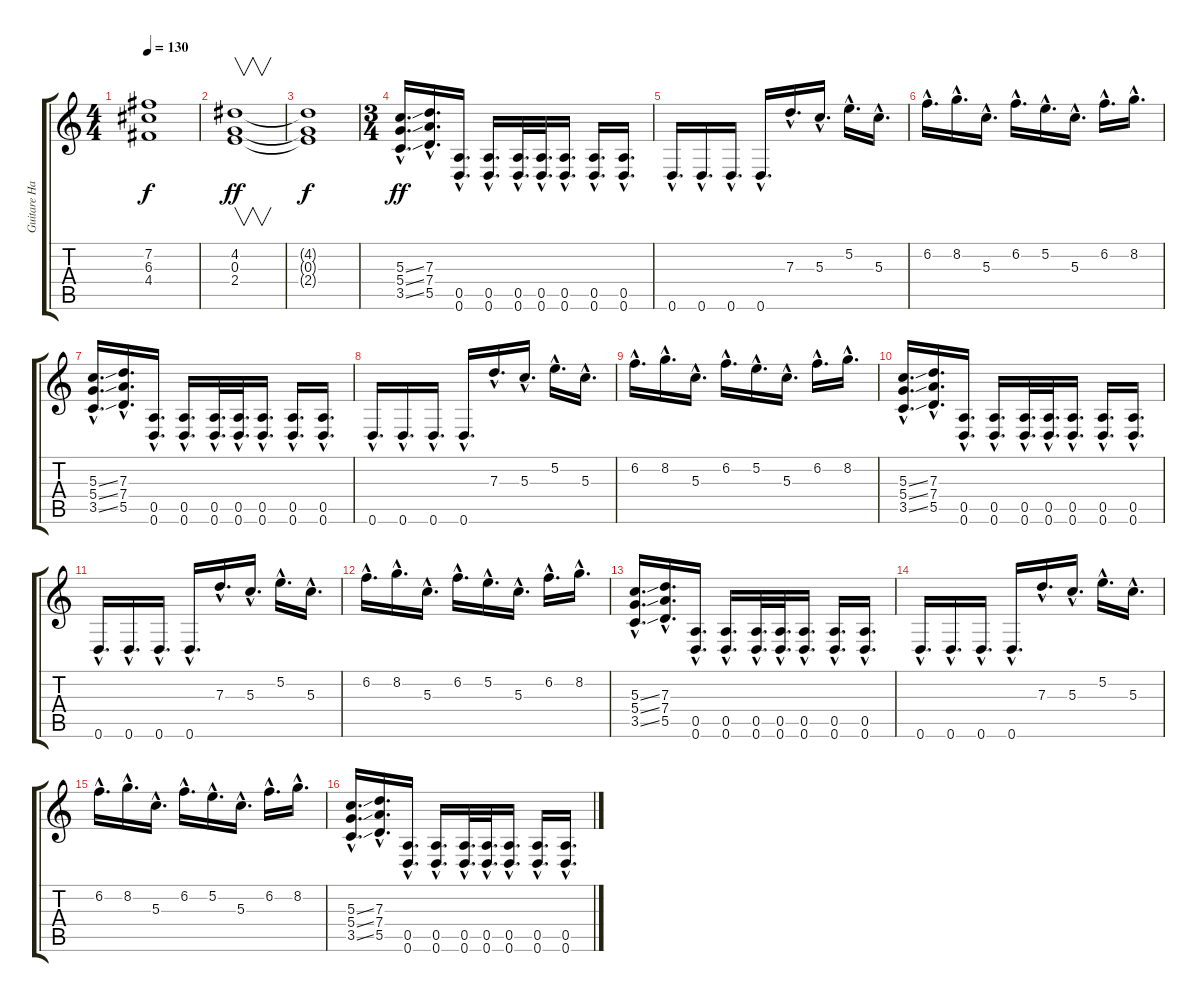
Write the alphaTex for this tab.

\track ("Guitare Harmonie" "Guitare Ha") {instrument distortionguitar}
\staff {score tabs}
\tuning (E4 B3 G3 D3 A2 D2) {hide}
\ts (4 4)
\tempo 130
\clef g2
\ks c
(7.2{t} 6.3{t} 4.4{t}).1{dy f} |
(4.2 0.3 2.4).1{v dy ff} |
(4.2{t} 0.3{t} 2.4{t}).1{dy f} |
\ts (3 4)
(5.3{ss hac} 5.4{ss hac} 3.5{ss hac}).16{d dy ff} (7.3{hac} 7.4{hac} 5.5{hac}).16{d} (0.5{hac} 0.6{hac}).16{d} (0.5{hac} 0.6{hac}).16{d} (0.5{hac} 0.6{hac}).32{d} (0.5{hac} 0.6{hac}).32{d} (0.5{hac} 0.6{hac}).16{d} (0.5{hac} 0.6{hac}).16{d} (0.5{hac} 0.6{hac}).16{d} |
0.6{hac}.16{d} 0.6{hac}.16{d} 0.6{hac}.16{d} 0.6{hac}.16{d} 7.3{hac}.16{d} 5.3{hac}.16{d} 5.2{hac}.16{d} 5.3{hac}.16{d} |
6.2{hac}.16{d} 8.2{hac}.16{d} 5.3{hac}.16{d} 6.2{hac}.16{d} 5.2{hac}.16{d} 5.3{hac}.16{d} 6.2{hac}.16{d} 8.2{hac}.16{d} |
(5.3{ss hac} 5.4{ss hac} 3.5{ss hac}).16{d} (7.3{hac} 7.4{hac} 5.5{hac}).16{d} (0.5{hac} 0.6{hac}).16{d} (0.5{hac} 0.6{hac}).16{d} (0.5{hac} 0.6{hac}).32{d} (0.5{hac} 0.6{hac}).32{d} (0.5{hac} 0.6{hac}).16{d} (0.5{hac} 0.6{hac}).16{d} (0.5{hac} 0.6{hac}).16{d} |
0.6{hac}.16{d} 0.6{hac}.16{d} 0.6{hac}.16{d} 0.6{hac}.16{d} 7.3{hac}.16{d} 5.3{hac}.16{d} 5.2{hac}.16{d} 5.3{hac}.16{d} |
6.2{hac}.16{d} 8.2{hac}.16{d} 5.3{hac}.16{d} 6.2{hac}.16{d} 5.2{hac}.16{d} 5.3{hac}.16{d} 6.2{hac}.16{d} 8.2{hac}.16{d} |
(5.3{ss hac} 5.4{ss hac} 3.5{ss hac}).16{d} (7.3{hac} 7.4{hac} 5.5{hac}).16{d} (0.5{hac} 0.6{hac}).16{d} (0.5{hac} 0.6{hac}).16{d} (0.5{hac} 0.6{hac}).32{d} (0.5{hac} 0.6{hac}).32{d} (0.5{hac} 0.6{hac}).16{d} (0.5{hac} 0.6{hac}).16{d} (0.5{hac} 0.6{hac}).16{d} |
0.6{hac}.16{d} 0.6{hac}.16{d} 0.6{hac}.16{d} 0.6{hac}.16{d} 7.3{hac}.16{d} 5.3{hac}.16{d} 5.2{hac}.16{d} 5.3{hac}.16{d} |
6.2{hac}.16{d} 8.2{hac}.16{d} 5.3{hac}.16{d} 6.2{hac}.16{d} 5.2{hac}.16{d} 5.3{hac}.16{d} 6.2{hac}.16{d} 8.2{hac}.16{d} |
(5.3{ss hac} 5.4{ss hac} 3.5{ss hac}).16{d} (7.3{hac} 7.4{hac} 5.5{hac}).16{d} (0.5{hac} 0.6{hac}).16{d} (0.5{hac} 0.6{hac}).16{d} (0.5{hac} 0.6{hac}).32{d} (0.5{hac} 0.6{hac}).32{d} (0.5{hac} 0.6{hac}).16{d} (0.5{hac} 0.6{hac}).16{d} (0.5{hac} 0.6{hac}).16{d} |
0.6{hac}.16{d} 0.6{hac}.16{d} 0.6{hac}.16{d} 0.6{hac}.16{d} 7.3{hac}.16{d} 5.3{hac}.16{d} 5.2{hac}.16{d} 5.3{hac}.16{d} |
6.2{hac}.16{d} 8.2{hac}.16{d} 5.3{hac}.16{d} 6.2{hac}.16{d} 5.2{hac}.16{d} 5.3{hac}.16{d} 6.2{hac}.16{d} 8.2{hac}.16{d} |
(5.3{ss hac} 5.4{ss hac} 3.5{ss hac}).16{d} (7.3{hac} 7.4{hac} 5.5{hac}).16{d} (0.5{hac} 0.6{hac}).16{d} (0.5{hac} 0.6{hac}).16{d} (0.5{hac} 0.6{hac}).32{d} (0.5{hac} 0.6{hac}).32{d} (0.5{hac} 0.6{hac}).16{d} (0.5{hac} 0.6{hac}).16{d} (0.5{hac} 0.6{hac}).16{d}
